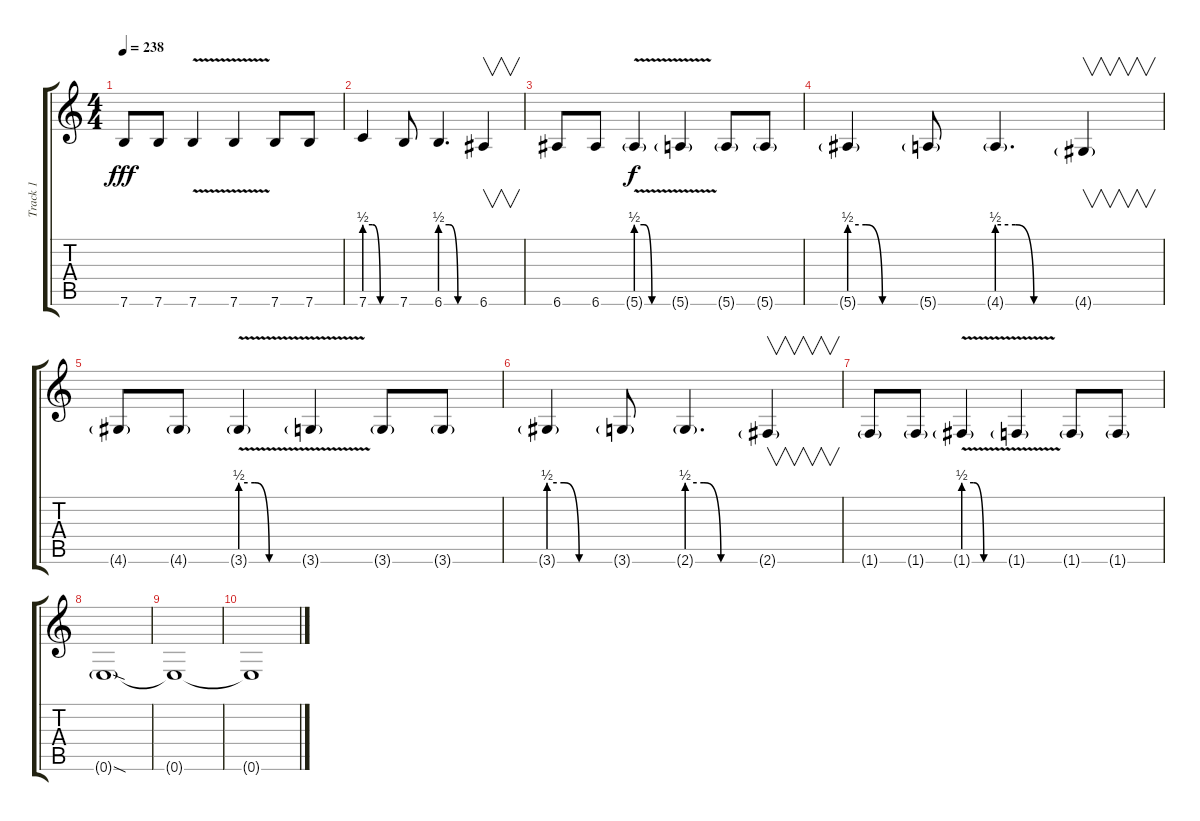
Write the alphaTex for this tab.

\track ("Track 1" "Track 1") {instrument overdrivenguitar}
\staff {score tabs}
\tuning (E4 B3 G3 D3 A2 E2) {hide}
\ts (4 4)
\tempo 238
\clef g2
\ks c
7.6.8{dy fff} 7.6.8 7.6{v}.4 7.6{v}.4 7.6.8 7.6.8 |
7.6{be (custom 0 2 15 2 30 0 60 0)}.4 7.6.8 6.6{be (custom 0 2 15 2 30 0 60 0)}.4{d} 6.6.4{v} |
6.6.8 6.6.8 5.6{be (custom 0 2 15 2 30 0 60 0) v g}.4{dy f} 5.6{v g}.4 5.6{g}.8 5.6{g}.8 |
5.6{be (custom 0 2 15 2 30 0 60 0) g}.4 5.6{g}.8 4.6{be (custom 0 2 15 2 30 0 60 0) g}.4{d} 4.6{g}.4{v} |
4.6{g}.8 4.6{g}.8 3.6{be (custom 0 2 15 2 30 0 60 0) v g}.4 3.6{v g}.4 3.6{g}.8 3.6{g}.8 |
3.6{be (custom 0 2 15 2 30 0 60 0) g}.4 3.6{g}.8 2.6{be (custom 0 2 15 2 30 0 60 0) g}.4{d} 2.6{g}.4{v} |
1.6{g}.8 1.6{g}.8 1.6{be (custom 0 2 15 2 30 0 60 0) v g}.4 1.6{v g}.4 1.6{g}.8 1.6{g}.8 |
0.6{sod g}.1 |
0.6{t}.1 |
0.6{t}.1
